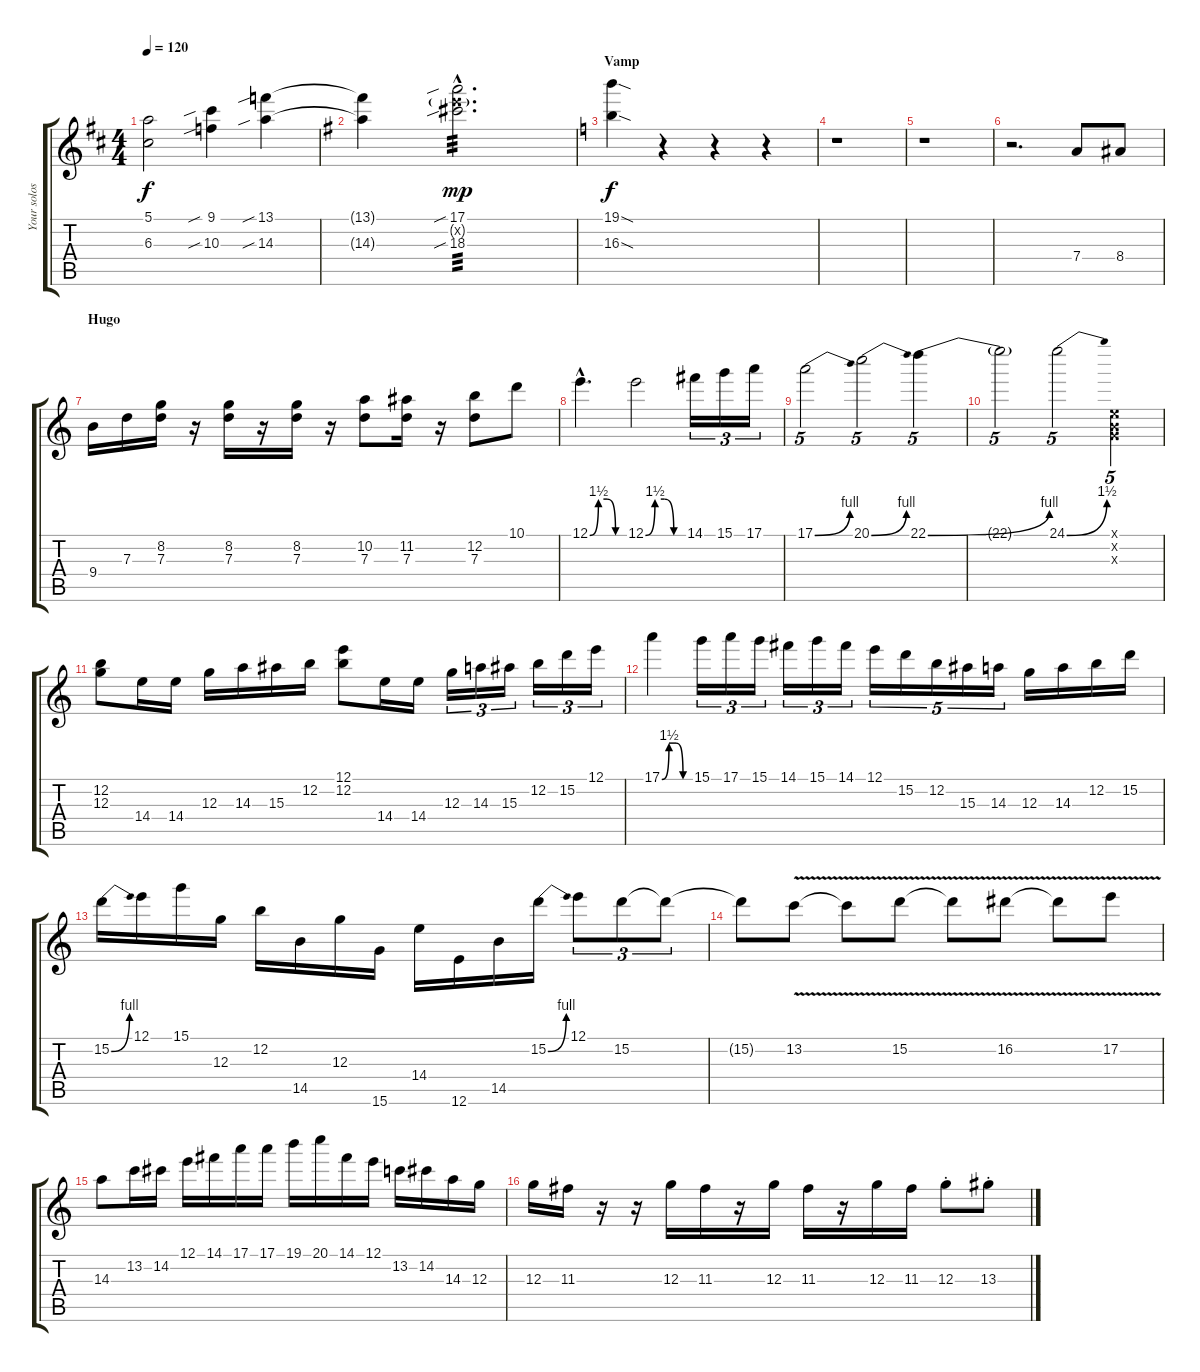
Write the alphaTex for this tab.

\track ("Your solos here!" "Your solos") {instrument distortionguitar}
\staff {score tabs}
\tuning (E4 B3 G3 D3 A2 E2) {hide}
\ts (4 4)
\tempo 120
\clef g2
\ks d
(5.1 6.3).2{dy f} (9.1{sib} 10.3{sib}).4 (13.1{sib} 14.3{sib}).4 |
\ks eminor
(13.1{t} 14.3{t}).4 (17.1{sib hac} 17.2{g hac x} 18.3{sib hac}).2{d tp 3 dy mp} |
\section ("" "Vamp")
\ks c
(19.1{sod} 16.3{sod}).4{dy f} r.4 r.4 r.4 |
r.1 |
r.1 |
r.2{d instrument distortionguitar} 7.4.8 8.4.8 |
\section ("" "Hugo")
9.4.16 7.3.16 (8.2 7.3).16 r.16 (8.2 7.3).16 r.16 (8.2 7.3).16 r.16 (10.2 7.3).8 (11.2 7.3).16 r.16 (12.2 7.3).8 10.1.8 |
12.1{be (custom 0 0 15 6 30 6 45 0 60 0) hac}.4{d} 12.1{be (custom 0 0 15 6 30 6 45 0 60 0)}.2 14.1.16{tu (3 2)} 15.1.16{tu (3 2)} 17.1.16{tu (3 2)} |
17.1{be (bend 0 0 60 4)}.2{tu (5 4)} 20.1{be (bend 0 0 60 4)}.2{tu (5 4)} 22.1{be (bend 0 0 60 4)}.4{tu (5 4)} |
22.1{t}.2{tu (5 4)} 24.1{be (bend 0 0 60 6)}.2{tu (5 4)} (0.1{x} 0.2{x} 0.3{x}).4{tu (5 4)} |
(12.2 12.3).8 14.4.16 14.4.16 12.3.16 14.3.16 15.3.16 12.2.16 (12.1 12.2).8 14.4.16 14.4.16 12.3.16{tu (3 2)} 14.3.16{tu (3 2)} 15.3.16{tu (3 2)} 12.2.16{tu (3 2)} 15.2.16{tu (3 2)} 12.1.16{tu (3 2)} |
17.1{be (custom 0 0 15 6 30 6 45 0 60 0)}.4 15.1.16{tu (3 2)} 17.1.16{tu (3 2)} 15.1.16{tu (3 2)} 14.1.16{tu (3 2)} 15.1.16{tu (3 2)} 14.1.16{tu (3 2)} 12.1.16{tu (5 4)} 15.2.16{tu (5 4)} 12.2.16{tu (5 4)} 15.3.16{tu (5 4)} 14.3.16{tu (5 4)} 12.3.16 14.3.16 12.2.16 15.2.16 |
15.2{be (bend 0 0 60 4)}.16 12.1.16 15.1.16 12.3.16 12.2.16 14.5.16 12.3.16 15.6.16 14.4.16 12.6.16 14.5.16 15.2{be (bend 0 0 60 4)}.16 12.1.8{tu (3 2)} 15.2.8{tu (3 2)} 15.2{t}.8{tu (3 2)} |
15.2{t}.8 13.2{v}.8 13.2{t}.8 15.2{v}.8 15.2{t}.8 16.2{v}.8 16.2{t}.8 17.2{v}.8 |
14.3.8 13.2.16 14.2.16 12.1.16 14.1.16 17.1.16 17.1.16 19.1.16 20.1.16 14.1.16 12.1.16 13.2.16 14.2.16 14.3.16 12.3.16 |
12.3.16 11.3.16 r.16 r.16 12.3.16 11.3.16 r.16 12.3.16 11.3.16 r.16 12.3.16 11.3.16 12.3{st}.8 13.3{st}.8
